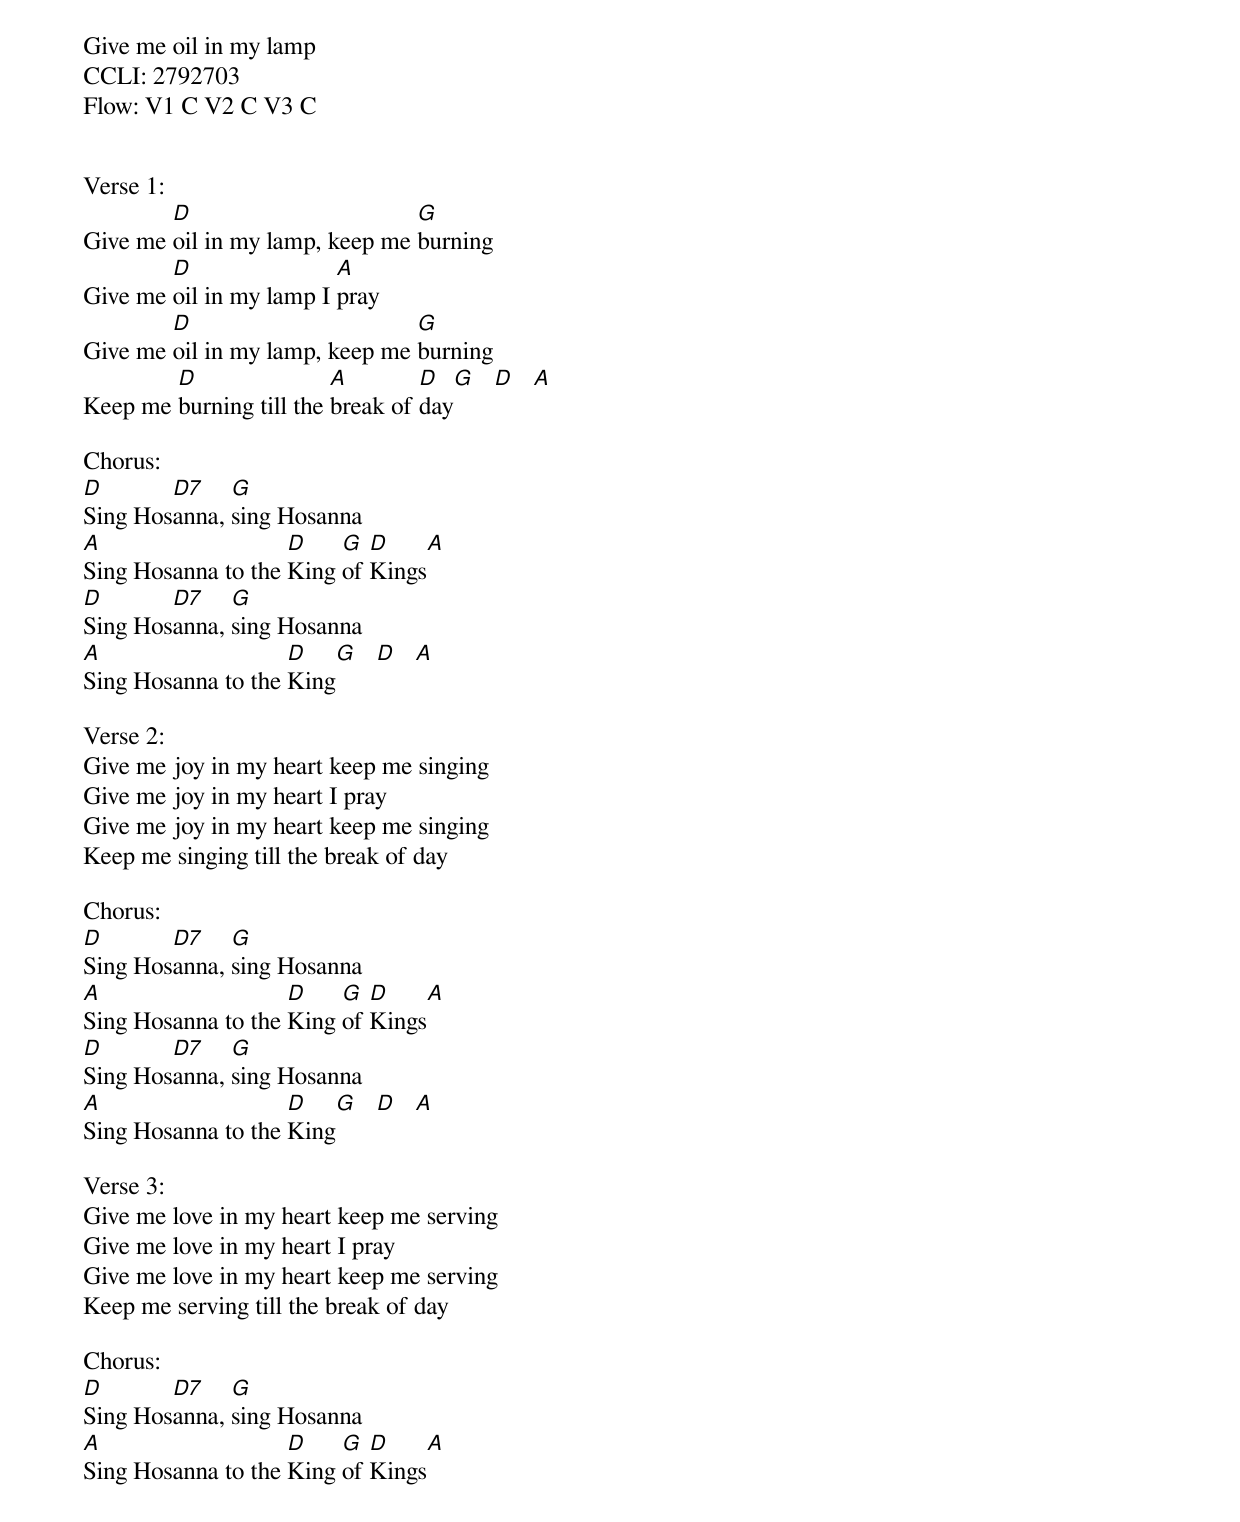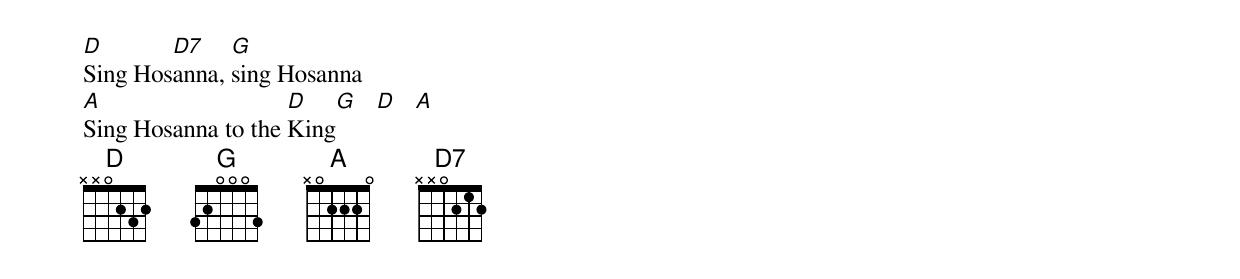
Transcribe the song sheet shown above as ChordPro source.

Give me oil in my lamp
CCLI: 2792703
Flow: V1 C V2 C V3 C


Verse 1:
Give me [D]oil in my lamp, keep me [G]burning
Give me [D]oil in my lamp I [A]pray
Give me [D]oil in my lamp, keep me [G]burning
Keep me [D]burning till the [A]break of [D]day[G]   [D]   [A]

Chorus:
[D]Sing Hos[D7]anna, [G]sing Hosanna
[A]Sing Hosanna to the [D]King [G]of [D]Kings[A]
[D]Sing Hos[D7]anna, [G]sing Hosanna
[A]Sing Hosanna to the [D]King[G]   [D]   [A]

Verse 2:
Give me joy in my heart keep me singing
Give me joy in my heart I pray
Give me joy in my heart keep me singing
Keep me singing till the break of day

Chorus:
[D]Sing Hos[D7]anna, [G]sing Hosanna
[A]Sing Hosanna to the [D]King [G]of [D]Kings[A]
[D]Sing Hos[D7]anna, [G]sing Hosanna
[A]Sing Hosanna to the [D]King[G]   [D]   [A]

Verse 3:
Give me love in my heart keep me serving
Give me love in my heart I pray
Give me love in my heart keep me serving
Keep me serving till the break of day

Chorus:
[D]Sing Hos[D7]anna, [G]sing Hosanna
[A]Sing Hosanna to the [D]King [G]of [D]Kings[A]
[D]Sing Hos[D7]anna, [G]sing Hosanna
[A]Sing Hosanna to the [D]King[G]   [D]   [A]
